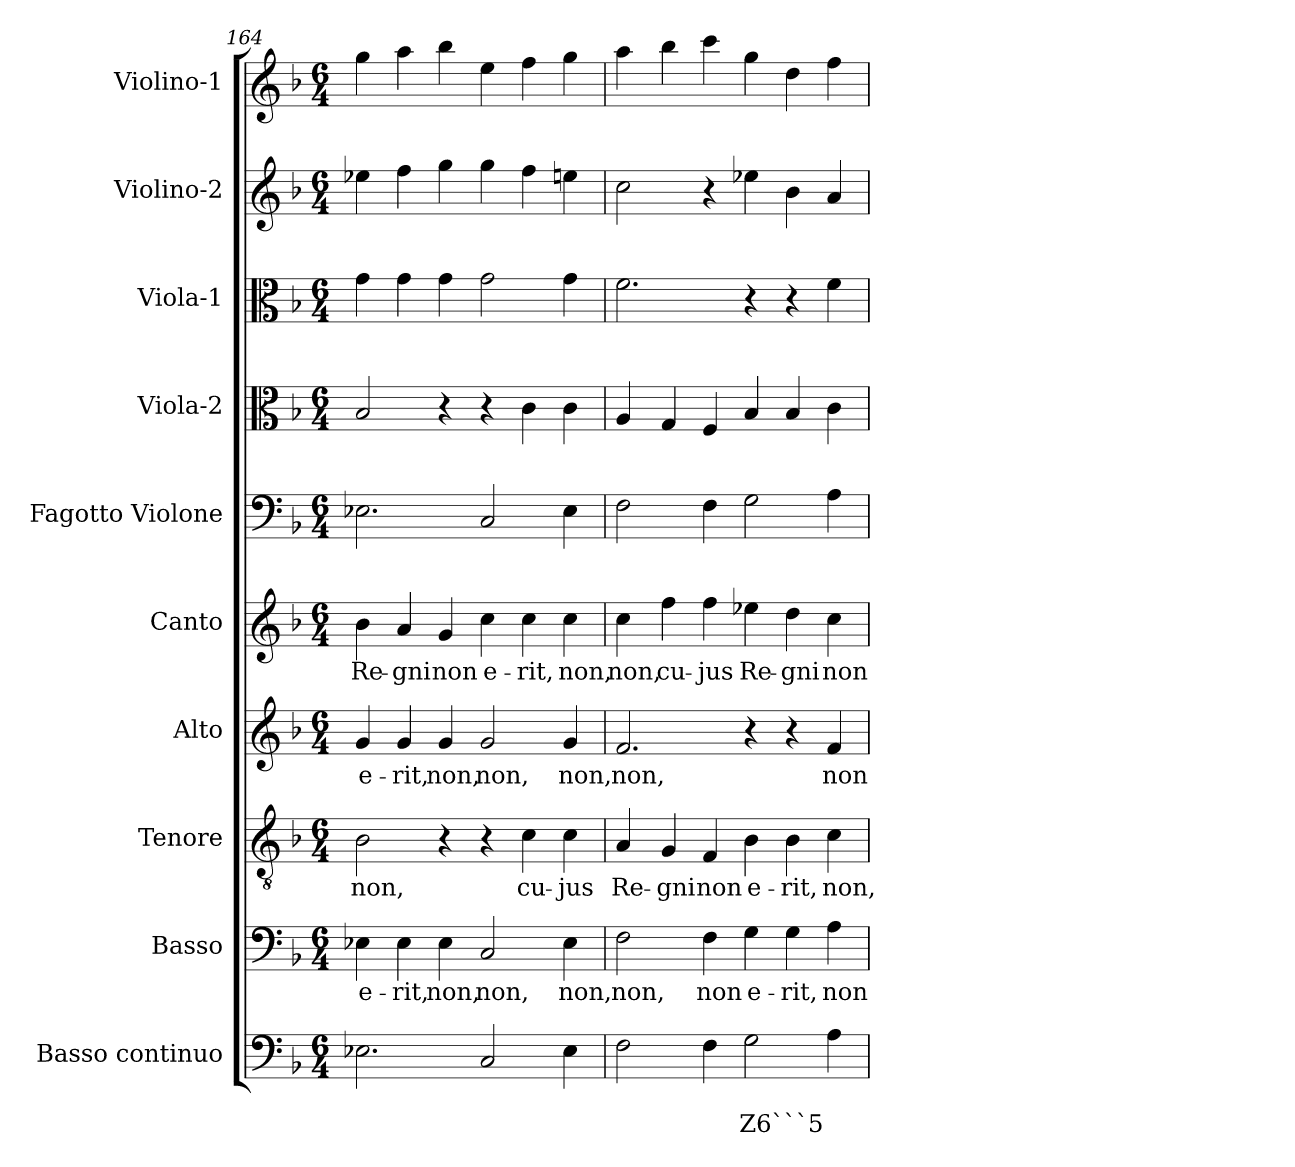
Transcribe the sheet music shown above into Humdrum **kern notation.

**kern	**text	**text	**kern	**text	**kern	**text	**kern	**text	**kern	**text	**kern	**kern	**kern	**kern	**kern
*part10	*part10	*part10	*part9	*part9	*part8	*part8	*part7	*part7	*part6	*part6	*part5	*part4	*part3	*part2	*part1
*staff10	*staff10	*staff10	*staff9	*staff9	*staff8	*staff8	*staff7	*staff7	*staff6	*staff6	*staff5	*staff4	*staff3	*staff2	*staff1
*I"Basso continuo	*	*	*I"Basso	*	*I"Tenore	*	*I"Alto	*	*I"Canto	*	*I"Fagotto Violone	*I"Viola-2	*I"Viola-1	*I"Violino-2	*I"Violino-1
*clefF4	*	*	*clefF4	*	*clefGv2	*	*clefG2	*	*clefG2	*	*clefF4	*clefC3	*clefC3	*clefG2	*clefG2
*k[b-]	*	*	*k[b-]	*	*k[b-]	*	*k[b-]	*	*k[b-]	*	*k[b-]	*k[b-]	*k[b-]	*k[b-]	*k[b-]
*F:	*	*	*F:	*	*F:	*	*F:	*	*F:	*	*F:	*F:	*F:	*F:	*F:
*M6/4	*	*	*M6/4	*	*M6/4	*	*M6/4	*	*M6/4	*	*M6/4	*M6/4	*M6/4	*M6/4	*M6/4
=164	=164	=164	=164	=164	=164	=164	=164	=164	=164	=164	=164	=164	=164	=164	=164
!	!	!	!	!LO:LY:b	!	!	!	!	!	!	!	!	!	!	!
!	!	!	!	!	!	!LO:LY:b	!	!	!	!	!	!	!	!	!
!	!	!	!	!	!	!	!	!LO:LY:b	!	!	!	!	!	!	!
!	!	!	!	!	!	!	!	!	!	!LO:LY:b	!	!	!	!	!
2.E-X\	.	.	4E-X\	e-	2B-\	non,	4g/	e-	4b-\	Re-	2.E-X\	2B-/	4g\	4ee-X\	4gg\
!	!	!	!	!LO:LY:b	!	!	!	!	!	!	!	!	!	!	!
!	!	!	!	!	!	!	!	!LO:LY:b	!	!	!	!	!	!	!
!	!	!	!	!	!	!	!	!	!	!LO:LY:b	!	!	!	!	!
.	.	.	4E-\	-rit,	.	.	4g/	-rit,	4a/	-gni	.	.	4g\	4ff\	4aa\
!	!	!	!	!LO:LY:b	!	!	!	!	!	!	!	!	!	!	!
!	!	!	!	!	!	!	!	!LO:LY:b	!	!	!	!	!	!	!
!	!	!	!	!	!	!	!	!	!	!LO:LY:b	!	!	!	!	!
.	.	.	4E-\	non,	4r	.	4g/	non,	4g/	non	.	4r	4g\	4gg\	4bb-\
!	!	!	!	!LO:LY:b	!	!	!	!	!	!	!	!	!	!	!
!	!	!	!	!	!	!	!	!LO:LY:b	!	!	!	!	!	!	!
!	!	!	!	!	!	!	!	!	!	!LO:LY:b	!	!	!	!	!
2C/	.	.	2C/	non,	4r	.	2g/	non,	4cc\	e-	2C/	4r	2g\	4gg\	4ee\
!	!	!	!	!	!	!LO:LY:b	!	!	!	!	!	!	!	!	!
!	!	!	!	!	!	!	!	!	!	!LO:LY:b	!	!	!	!	!
.	.	.	.	.	4c\	cu-	.	.	4cc\	-rit,	.	4c\	.	4ff\	4ff\
!	!	!	!	!LO:LY:b	!	!	!	!	!	!	!	!	!	!	!
!	!	!	!	!	!	!LO:LY:b	!	!	!	!	!	!	!	!	!
!	!	!	!	!	!	!	!	!LO:LY:b	!	!	!	!	!	!	!
!	!	!	!	!	!	!	!	!	!	!LO:LY:b	!	!	!	!	!
4E-\	.	.	4E-\	non,	4c\	-jus	4g/	non,	4cc\	non,	4E-\	4c\	4g\	4een\	4gg\
=165	=165	=165	=165	=165	=165	=165	=165	=165	=165	=165	=165	=165	=165	=165	=165
!	!	!	!	!LO:LY:b	!	!	!	!	!	!	!	!	!	!	!
!	!	!	!	!	!	!LO:LY:b	!	!	!	!	!	!	!	!	!
!	!	!	!	!	!	!	!	!LO:LY:b	!	!	!	!	!	!	!
!	!	!	!	!	!	!	!	!	!	!LO:LY:b	!	!	!	!	!
2F\	.	.	2F\	non,	4A/	Re-	2.f/	non,	4cc\	non,	2F\	4A/	2.f\	2cc\	4aa\
!	!	!	!	!	!	!LO:LY:b	!	!	!	!	!	!	!	!	!
!	!	!	!	!	!	!	!	!	!	!LO:LY:b	!	!	!	!	!
.	.	.	.	.	4G/	-gni	.	.	4ff\	cu-	.	4G/	.	.	4bb-\
!	!	!	!	!LO:LY:b	!	!	!	!	!	!	!	!	!	!	!
!	!	!	!	!	!	!LO:LY:b	!	!	!	!	!	!	!	!	!
!	!	!	!	!	!	!	!	!	!	!LO:LY:b	!	!	!	!	!
4F\	.	.	4F\	non	4F/	non	.	.	4ff\	-jus	4F\	4F/	.	4r	4ccc\
!	!	!LO:LY:b	!	!	!	!	!	!	!	!	!	!	!	!	!
!	!	!	!	!LO:LY:b	!	!	!	!	!	!	!	!	!	!	!
!	!	!	!	!	!	!LO:LY:b	!	!	!	!	!	!	!	!	!
!	!	!	!	!	!	!	!	!	!	!LO:LY:b	!	!	!	!	!
2G\	.	Z6```5	4G\	e-	4B-\	e-	4r	.	4ee-X\	Re-	2G\	4B-/	4r	4ee-X\	4gg\
!	!	!	!	!LO:LY:b	!	!	!	!	!	!	!	!	!	!	!
!	!	!	!	!	!	!LO:LY:b	!	!	!	!	!	!	!	!	!
!	!	!	!	!	!	!	!	!	!	!LO:LY:b	!	!	!	!	!
.	.	.	4G\	-rit,	4B-\	-rit,	4r	.	4dd\	-gni	.	4B-/	4r	4b-\	4dd\
!	!	!	!	!LO:LY:b	!	!	!	!	!	!	!	!	!	!	!
!	!	!	!	!	!	!LO:LY:b	!	!	!	!	!	!	!	!	!
!	!	!	!	!	!	!	!	!LO:LY:b	!	!	!	!	!	!	!
!	!	!	!	!	!	!	!	!	!	!LO:LY:b	!	!	!	!	!
4A\	.	.	4A\	non	4c\	non,	4f/	non	4cc\	non	4A\	4c\	4f\	4a/	4ff\
=	=	=	=	=	=	=	=	=	=	=	=	=	=	=	=
*-	*-	*-	*-	*-	*-	*-	*-	*-	*-	*-	*-	*-	*-	*-	*-
